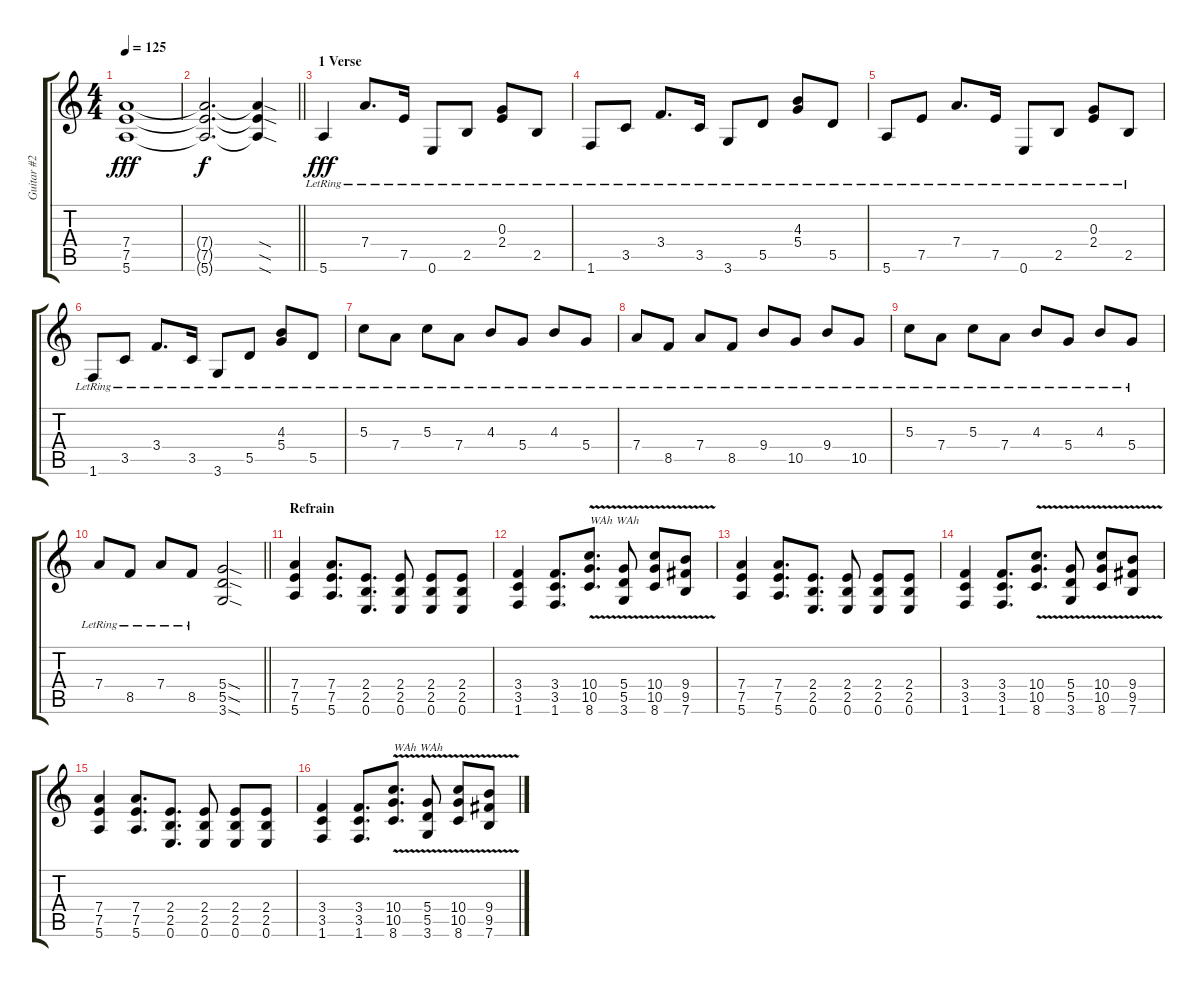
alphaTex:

\track ("Guitar #2" "Guitar #2") {instrument overdrivenguitar}
\staff {score tabs}
\tuning (E4 B3 G3 D3 A2 E2) {hide}
\ts (4 4)
\tempo 125
\clef g2
\ks c
(7.4 7.5 5.6).1{dy fff} |
\barLineRight lightlight
(7.4{t} 7.5{t} 5.6{t}).2{d dy f} (7.4{sod t} 7.5{sod t} 5.6{sod t}).4 |
\section ("" "1 Verse")
5.6{lr}.4{dy fff instrument electricguitarjazz} 7.4{lr}.8{d} 7.5{lr}.16 0.6{lr}.8 2.5{lr}.8 (0.3{lr} 2.4{lr}).8 2.5{lr}.8 |
1.6{lr}.8 3.5{lr}.8 3.4{lr}.8{d} 3.5{lr}.16 3.6{lr}.8 5.5{lr}.8 (4.3{lr} 5.4{lr}).8 5.5{lr}.8 |
5.6{lr}.8 7.5{lr}.8 7.4{lr}.8{d} 7.5{lr}.16 0.6{lr}.8 2.5{lr}.8 (0.3{lr} 2.4{lr}).8 2.5{lr}.8 |
1.6{lr}.8 3.5{lr}.8 3.4{lr}.8{d} 3.5{lr}.16 3.6{lr}.8 5.5{lr}.8 (4.3{lr} 5.4{lr}).8 5.5{lr}.8 |
5.3{lr}.8 7.4{lr}.8 5.3{lr}.8 7.4{lr}.8 4.3{lr}.8 5.4{lr}.8 4.3{lr}.8 5.4{lr}.8 |
7.4{lr}.8 8.5{lr}.8 7.4{lr}.8 8.5{lr}.8 9.4{lr}.8 10.5{lr}.8 9.4{lr}.8 10.5{lr}.8 |
5.3{lr}.8 7.4{lr}.8 5.3{lr}.8 7.4{lr}.8 4.3{lr}.8 5.4{lr}.8 4.3{lr}.8 5.4{lr}.8 |
\barLineRight lightlight
7.4{lr}.8 8.5{lr}.8 7.4{lr}.8 8.5{lr}.8 (5.4{sod} 5.5{sod} 3.6{sod}).2{instrument distortionguitar} |
\section ("" "Refrain")
(7.4 7.5 5.6).4 (7.4 7.5 5.6).8{d} (2.4 2.5 0.6).8{d} (2.4 2.5 0.6).8 (2.4 2.5 0.6).8 (2.4 2.5 0.6).8 |
(3.4 3.5 1.6).4 (3.4 3.5 1.6).8{d} (10.4{v} 10.5{v} 8.6{v}).8{d txt "WAh WAh"} (5.4{v} 5.5{v} 3.6{v}).8 (10.4{v} 10.5{v} 8.6{v}).8 (9.4{v} 9.5{v} 7.6{v}).8 |
(7.4 7.5 5.6).4 (7.4 7.5 5.6).8{d} (2.4 2.5 0.6).8{d} (2.4 2.5 0.6).8 (2.4 2.5 0.6).8 (2.4 2.5 0.6).8 |
(3.4 3.5 1.6).4 (3.4 3.5 1.6).8{d} (10.4{v} 10.5{v} 8.6{v}).8{d} (5.4{v} 5.5{v} 3.6{v}).8 (10.4{v} 10.5{v} 8.6{v}).8 (9.4{v} 9.5{v} 7.6{v}).8 |
(7.4 7.5 5.6).4 (7.4 7.5 5.6).8{d} (2.4 2.5 0.6).8{d} (2.4 2.5 0.6).8 (2.4 2.5 0.6).8 (2.4 2.5 0.6).8 |
(3.4 3.5 1.6).4 (3.4 3.5 1.6).8{d} (10.4{v} 10.5{v} 8.6{v}).8{d txt "WAh WAh"} (5.4{v} 5.5{v} 3.6{v}).8 (10.4{v} 10.5{v} 8.6{v}).8 (9.4{v} 9.5{v} 7.6{v}).8
